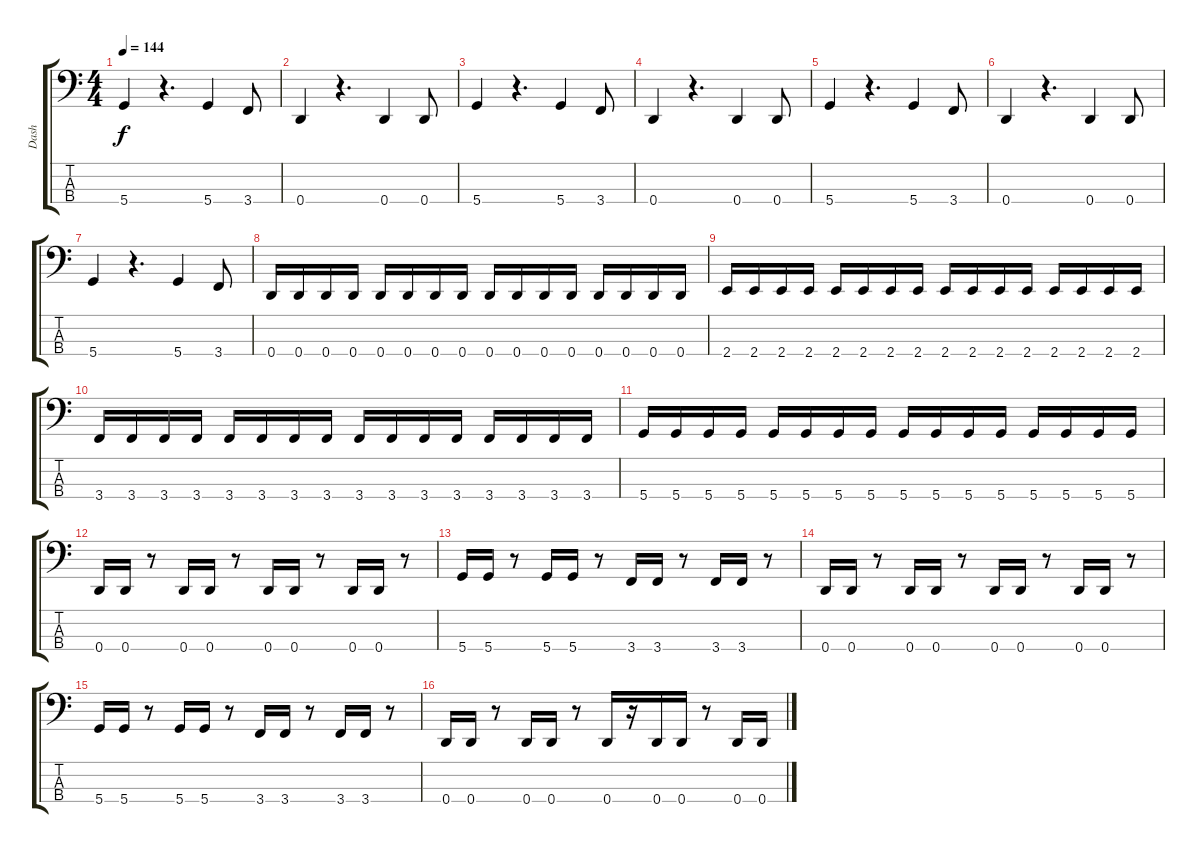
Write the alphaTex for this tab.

\track ("Dash" "Dash") {instrument electricbassfinger}
\staff {score tabs}
\tuning (G2 D2 A1 D1) {hide}
\ts (4 4)
\tempo 144
\clef f4
\ks c
5.4.4{dy f} r.4{d} 5.4.4 3.4.8 |
0.4.4 r.4{d} 0.4.4 0.4.8 |
5.4.4 r.4{d} 5.4.4 3.4.8 |
0.4.4 r.4{d} 0.4.4 0.4.8 |
5.4.4 r.4{d} 5.4.4 3.4.8 |
0.4.4 r.4{d} 0.4.4 0.4.8 |
5.4.4 r.4{d} 5.4.4 3.4.8 |
0.4.16 0.4.16 0.4.16 0.4.16 0.4.16 0.4.16 0.4.16 0.4.16 0.4.16 0.4.16 0.4.16 0.4.16 0.4.16 0.4.16 0.4.16 0.4.16 |
2.4.16 2.4.16 2.4.16 2.4.16 2.4.16 2.4.16 2.4.16 2.4.16 2.4.16 2.4.16 2.4.16 2.4.16 2.4.16 2.4.16 2.4.16 2.4.16 |
3.4.16 3.4.16 3.4.16 3.4.16 3.4.16 3.4.16 3.4.16 3.4.16 3.4.16 3.4.16 3.4.16 3.4.16 3.4.16 3.4.16 3.4.16 3.4.16 |
5.4.16 5.4.16 5.4.16 5.4.16 5.4.16 5.4.16 5.4.16 5.4.16 5.4.16 5.4.16 5.4.16 5.4.16 5.4.16 5.4.16 5.4.16 5.4.16 |
0.4.16 0.4.16 r.8 0.4.16 0.4.16 r.8 0.4.16 0.4.16 r.8 0.4.16 0.4.16 r.8 |
5.4.16 5.4.16 r.8 5.4.16 5.4.16 r.8 3.4.16 3.4.16 r.8 3.4.16 3.4.16 r.8 |
0.4.16 0.4.16 r.8 0.4.16 0.4.16 r.8 0.4.16 0.4.16 r.8 0.4.16 0.4.16 r.8 |
5.4.16 5.4.16 r.8 5.4.16 5.4.16 r.8 3.4.16 3.4.16 r.8 3.4.16 3.4.16 r.8 |
0.4.16 0.4.16 r.8 0.4.16 0.4.16 r.8 0.4.16 r.16 0.4.16 0.4.16 r.8 0.4.16 0.4.16
